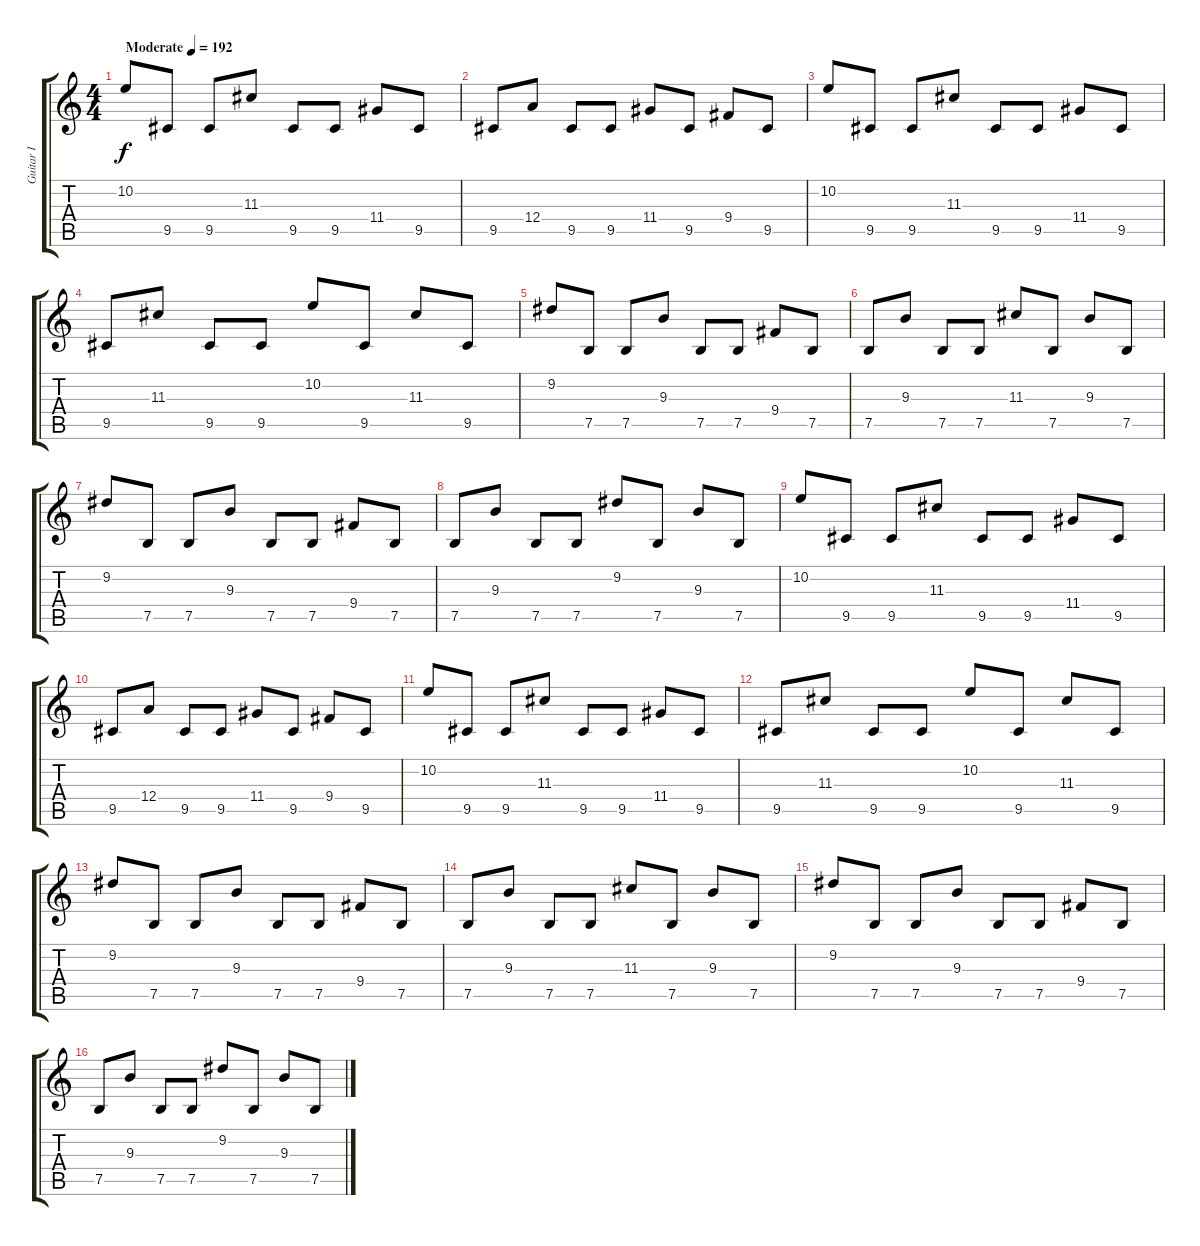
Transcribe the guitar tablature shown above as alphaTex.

\track ("Guitar I" "Guitar I") {instrument distortionguitar}
\staff {score tabs}
\tuning (B3 Gb3 D3 A2 E2 B1) {hide}
\ts (4 4)
\section ("" "")
\tempo (192 "Moderate")
\clef g2
\ks c
10.2.8{dy f instrument distortionguitar} 9.5.8 9.5.8 11.3.8 9.5.8 9.5.8 11.4.8 9.5.8 |
9.5.8 12.4.8 9.5.8 9.5.8 11.4.8 9.5.8 9.4.8 9.5.8 |
10.2.8 9.5.8 9.5.8 11.3.8 9.5.8 9.5.8 11.4.8 9.5.8 |
9.5.8 11.3.8 9.5.8 9.5.8 10.2.8 9.5.8 11.3.8 9.5.8 |
9.2.8 7.5.8 7.5.8 9.3.8 7.5.8 7.5.8 9.4.8 7.5.8 |
7.5.8 9.3.8 7.5.8 7.5.8 11.3.8 7.5.8 9.3.8 7.5.8 |
9.2.8 7.5.8 7.5.8 9.3.8 7.5.8 7.5.8 9.4.8 7.5.8 |
7.5.8 9.3.8 7.5.8 7.5.8 9.2.8 7.5.8 9.3.8 7.5.8 |
10.2.8 9.5.8 9.5.8 11.3.8 9.5.8 9.5.8 11.4.8 9.5.8 |
9.5.8 12.4.8 9.5.8 9.5.8 11.4.8 9.5.8 9.4.8 9.5.8 |
10.2.8 9.5.8 9.5.8 11.3.8 9.5.8 9.5.8 11.4.8 9.5.8 |
9.5.8 11.3.8 9.5.8 9.5.8 10.2.8 9.5.8 11.3.8 9.5.8 |
9.2.8 7.5.8 7.5.8 9.3.8 7.5.8 7.5.8 9.4.8 7.5.8 |
7.5.8 9.3.8 7.5.8 7.5.8 11.3.8 7.5.8 9.3.8 7.5.8 |
9.2.8 7.5.8 7.5.8 9.3.8 7.5.8 7.5.8 9.4.8 7.5.8 |
7.5.8 9.3.8 7.5.8 7.5.8 9.2.8 7.5.8 9.3.8 7.5.8
